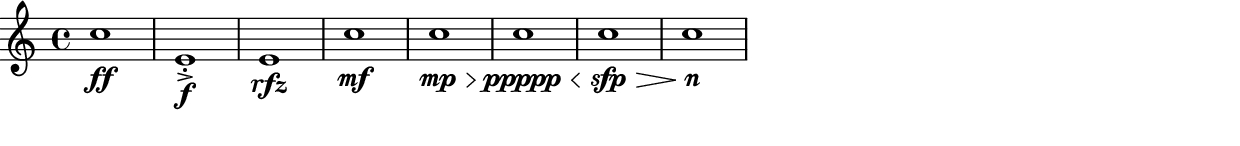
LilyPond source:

%% Generated by lilypond-book
%% Options: [exampleindent=10.16\mm,indent=0\mm,line-width=160\mm]
\include "lilypond-book-preamble.ly"


% ****************************************************************
% Start cut-&-pastable-section
% ****************************************************************



\paper {
  indent = 0\mm
  line-width = 160\mm
  % offset the left padding, also add 1mm as lilypond creates cropped
  % images with a little space on the right
  line-width = #(- line-width (* mm  3.000000) (* mm 1))
}

\layout {
  
}





% ****************************************************************
% ly snippet:
% ****************************************************************
\sourcefilename "/home/gub/NewGub/gub/target/linux-x86/src/lilypond-git.sv.gnu.org--lilypond.git-release-unstable/input/regression/dynamics-glyphs.ly"
\sourcefileline 0
\version "2.21.0"

\header {
  texidoc = "Dynamic letters are kerned, and their weight
matches that of the hairpin signs.  The dynamic scripts should be
horizontally centered on the note head.  Scripts that should appear
closer to the note head (staccato, accent) are reckoned with."
}

\relative {
  \override Hairpin.to-barline = ##f
  c''1 \ff
  e,-.-> \f
  e \rfz
  c' \mf
  c \mp \>
  c \ppppp \<
  c \sfp \>
  c \n
}



% ****************************************************************
% end ly snippet
% ****************************************************************
